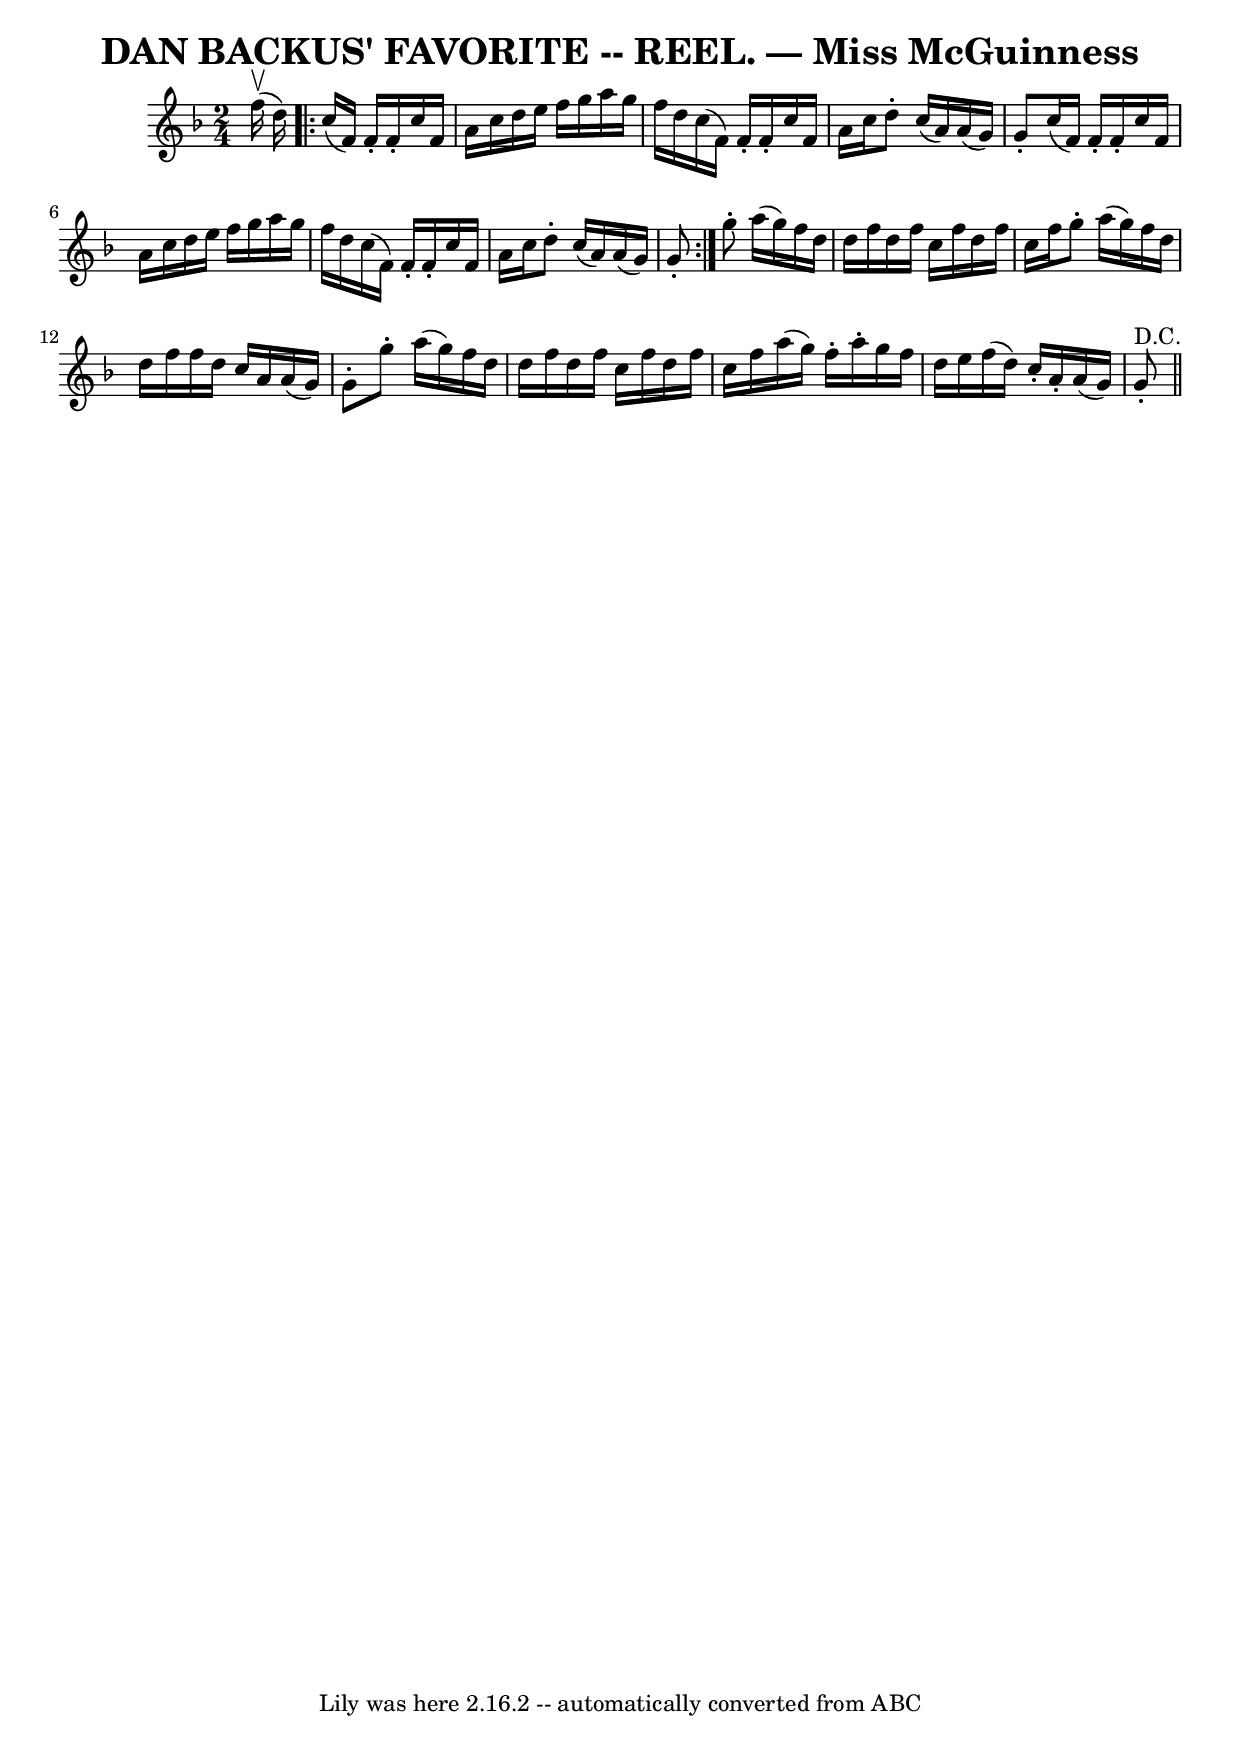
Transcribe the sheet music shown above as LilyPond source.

\version "2.16.2"
\include "Mammoth.ily"
\header {
  %% book = "Coles pg. 30.8"
  crossRefNumber = "16"
  footnotes = ""
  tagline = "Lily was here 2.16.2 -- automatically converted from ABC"
  title = "DAN BACKUS' FAVORITE -- REEL. — Miss McGuinness"

}
voicedefault =  {


  \time 2/4 
  \key f \major
  f''16^\upbow(d''16) 
  \repeat volta 2 {
    c''16 
    (f'16) f'16 -. f'16 -. c''16 f'16 a'16 c''16  |
    
    d''16 e''16 f''16 g''16 a''16 g''16 f''16 d''16  |
    
    c''16 (f'16) f'16 -. f'16 -. c''16 f'16 a'16 c''16  
    |
    d''8 -. c''16 (a'16) a'16 (g'16) g'8 -. |
    
    c''16 (f'16) f'16 -. f'16 -. c''16 f'16 a'16 c''16  
    |
    d''16 e''16 f''16 g''16 a''16 g''16 f''16 d''16 
    |
    c''16 (f'16) f'16 -. f'16 -. c''16 f'16 a'16    
    c''16  |
    d''8 -. c''16 (a'16) a'16 (g'16) g'8 -. 
  }   
  g''8 -. a''16 (g''16) f''16 d''16 d''16 f''16  |
  
  d''16 f''16 c''16 f''16 d''16 f''16 c''16 f''16  |
  
  g''8 -. a''16 (g''16) f''16 d''16 d''16 f''16  |
  
  f''16 d''16 c''16 a'16 a'16 (g'16) g'8 -. |
  g''8 
  -. a''16 (g''16) f''16 d''16 d''16 f''16  |
  d''16   
  f''16 c''16 f''16 d''16 f''16 c''16 f''16  |
  a''16 
  (g''16) f''16 -. a''16 -. g''16 f''16 d''16 e''16  
  |
  f''16 (d''16) c''16 -. a'16 -. a'16 (g'16) g'8^"D.C."-. \bar "||"   

}

\score{
  <<

    \context Staff="default"
    {
      \voicedefault 
      
    }

  >>
  \layout {
    
  }
  \midi {
  }

}
